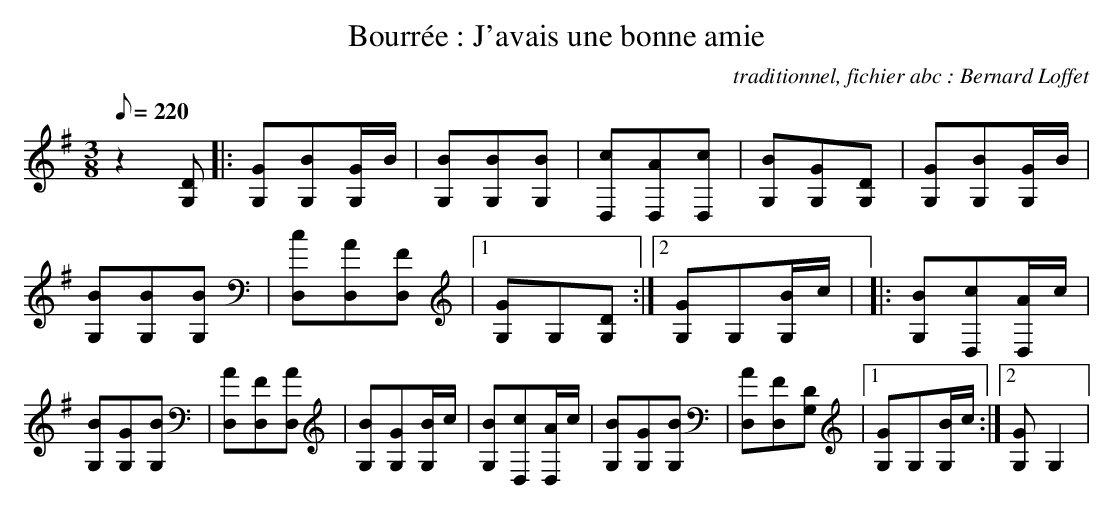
X:1
T:Bourrée : J'avais une bonne amie
C:traditionnel, fichier abc : Bernard Loffet
L:1/8
Q:220
M:3/8
K:G
 z2[DG,] |: [GG,][BG,][G/G,/]B/ | [BG,][BG,][BG,] | [cD,][AD,][cD,] | [BG,][GG,][DG,] | \
 [GG,][BG,][G/G,/]B/ | [BG,][BG,][BG,] | [cD,][AD,][FD,] |1 [GG,]G,[DG,] :|2 [GG,]G,[B/G,/]c/ | \
|: [BG,][cD,][A/D,/]c/ | [BG,][GG,][BG,] | [AD,][FD,][AD,] | [BG,][GG,][B/G,/]c/ | \
 [BG,][cD,][A/D,/]c/ | [BG,][GG,][BG,] | [AD,][FD,][DG,] |1 [GG,]G,[B/G,/]c/ :|2 [GG,]G,2 | \
